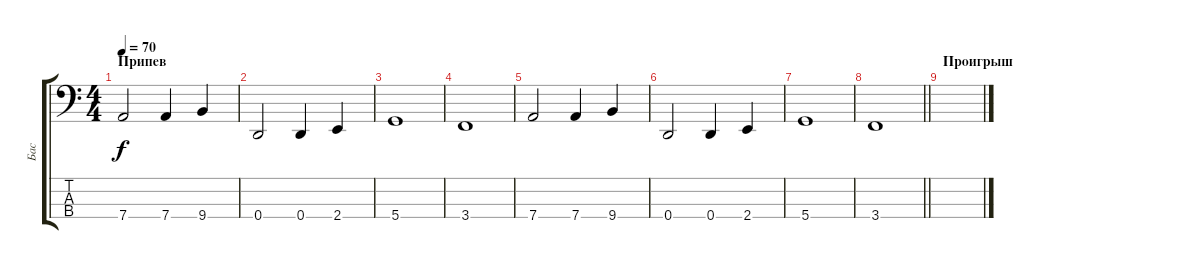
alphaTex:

\track ("Бас" "Бас") {instrument electricbassfinger}
\staff {score tabs}
\tuning (F2 C2 G1 D1) {hide}
\ts (4 4)
\section ("" "Припев")
\tempo 70
\clef f4
\ks c
7.4.2{dy f} 7.4.4 9.4.4 |
0.4.2 0.4.4 2.4.4 |
5.4.1 |
3.4.1 |
7.4.2 7.4.4 9.4.4 |
0.4.2 0.4.4 2.4.4 |
5.4.1 |
\barLineRight lightlight
3.4.1 |
\section ("" "Проигрыш")
